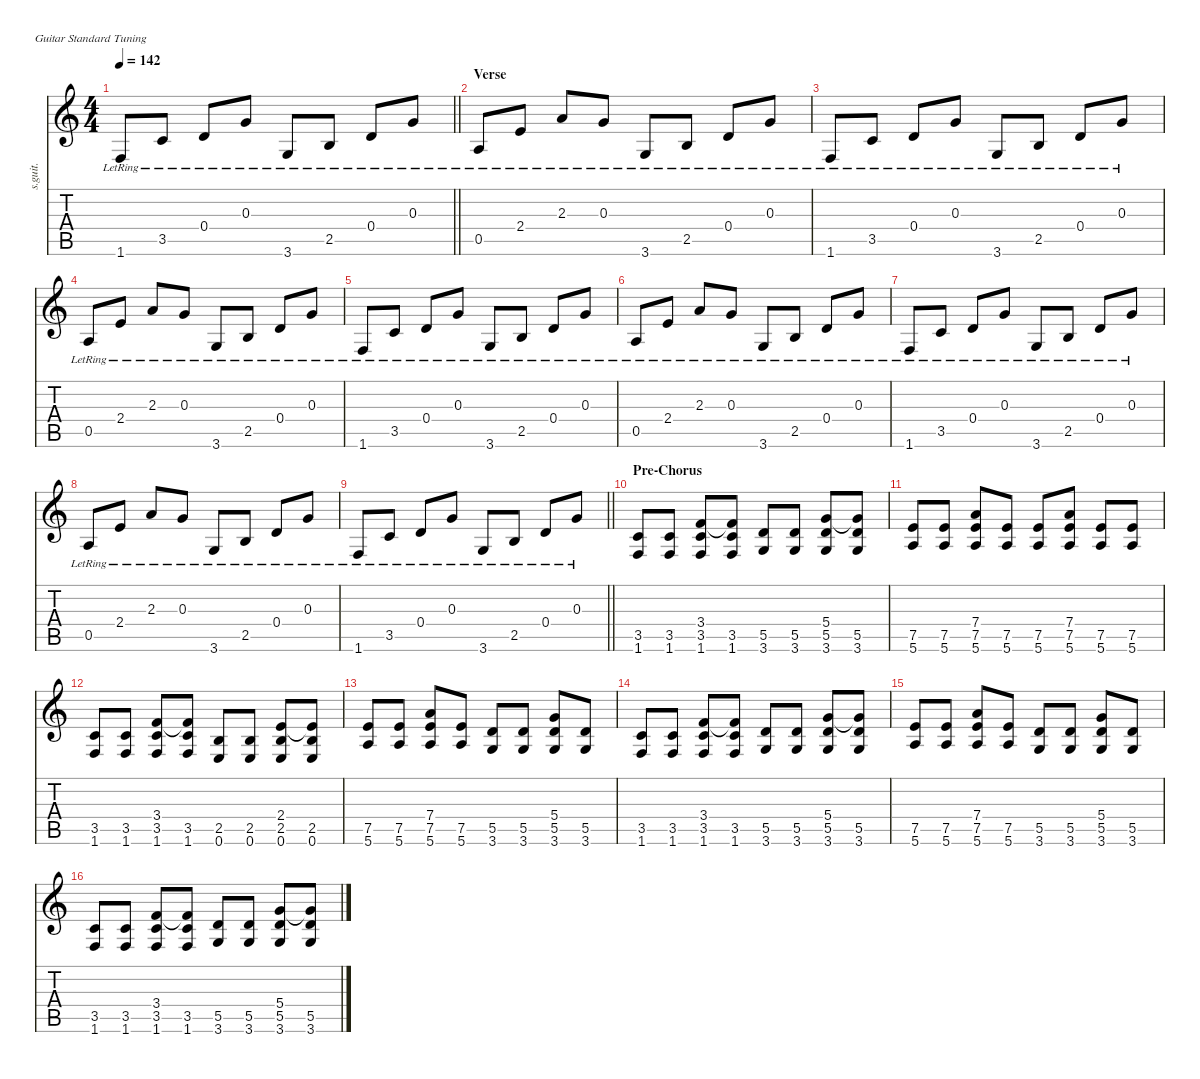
\defaultSystemsLayout 4
\hideDynamics
\bracketExtendMode nobrackets
\otherSystemsTrackNameOrientation horizontal
\track ("Guitar 2" "s.guit.") {defaultSystemsLayout 8 instrument acousticguitarsteel}
\staff {score tabs}
\tuning (E4 B3 G3 D3 A2 E2)
\ts (4 4)
\tempo 142
\clef g2
\barLineRight lightlight
\ks c
1.6{lr}.8{dy f beam Up} 3.5{lr}.8{beam Up} 0.4{lr}.8{beam Up} 0.3{lr}.8{beam Up} 3.6{lr}.8{beam Up} 2.5{lr}.8{beam Up} 0.4{lr}.8{beam Up} 0.3{lr}.8{beam Up} |
\section ("" "Verse")
0.5{lr}.8{beam Up} 2.4{lr}.8{beam Up} 2.3{lr}.8{beam Up} 0.3{lr}.8{beam Up} 3.6{lr}.8{beam Up} 2.5{lr}.8{beam Up} 0.4{lr}.8{beam Up} 0.3{lr}.8{beam Up} |
1.6{lr}.8{beam Up} 3.5{lr}.8{beam Up} 0.4{lr}.8{beam Up} 0.3{lr}.8{beam Up} 3.6{lr}.8{beam Up} 2.5{lr}.8{beam Up} 0.4{lr}.8{beam Up} 0.3{lr}.8{beam Up} |
0.5{lr}.8{beam Up} 2.4{lr}.8{beam Up} 2.3{lr}.8{beam Up} 0.3{lr}.8{beam Up} 3.6{lr}.8{beam Up} 2.5{lr}.8{beam Up} 0.4{lr}.8{beam Up} 0.3{lr}.8{beam Up} |
1.6{lr}.8{beam Up} 3.5{lr}.8{beam Up} 0.4{lr}.8{beam Up} 0.3{lr}.8{beam Up} 3.6{lr}.8{beam Up} 2.5{lr}.8{beam Up} 0.4{lr}.8{beam Up} 0.3{lr}.8{beam Up} |
0.5{lr}.8{beam Up} 2.4{lr}.8{beam Up} 2.3{lr}.8{beam Up} 0.3{lr}.8{beam Up} 3.6{lr}.8{beam Up} 2.5{lr}.8{beam Up} 0.4{lr}.8{beam Up} 0.3{lr}.8{beam Up} |
1.6{lr}.8{beam Up} 3.5{lr}.8{beam Up} 0.4{lr}.8{beam Up} 0.3{lr}.8{beam Up} 3.6{lr}.8{beam Up} 2.5{lr}.8{beam Up} 0.4{lr}.8{beam Up} 0.3{lr}.8{beam Up} |
0.5{lr}.8{beam Up} 2.4{lr}.8{beam Up} 2.3{lr}.8{beam Up} 0.3{lr}.8{beam Up} 3.6{lr}.8{beam Up} 2.5{lr}.8{beam Up} 0.4{lr}.8{beam Up} 0.3{lr}.8{beam Up} |
\barLineRight lightlight
1.6{lr}.8{beam Up} 3.5{lr}.8{beam Up} 0.4{lr}.8{beam Up} 0.3{lr}.8{beam Up} 3.6{lr}.8{beam Up} 2.5{lr}.8{beam Up} 0.4{lr}.8{beam Up} 0.3{lr}.8{beam Up} |
\section ("" "Pre-Chorus")
(3.5 1.6).8{beam Up} (3.5 1.6).8{beam Up} (3.4 3.5 1.6).8{beam Up} (3.4{t} 3.5 1.6).8{beam Up} (5.5 3.6).8{beam Up} (5.5 3.6).8{beam Up} (5.4 5.5 3.6).8{beam Up} (5.4{t} 5.5 3.6).8{beam Up} |
(7.5 5.6).8{beam Up} (7.5 5.6).8{beam Up} (7.4 7.5 5.6).8{beam Up} (7.5 5.6).8{beam Up} (7.5 5.6).8{beam Up} (7.4 7.5 5.6).8{beam Up} (7.5 5.6).8{beam Up} (7.5 5.6).8{beam Up} |
(3.5 1.6).8{beam Up} (3.5 1.6).8{beam Up} (3.4 3.5 1.6).8{beam Up} (3.4{t} 3.5 1.6).8{beam Up} (2.5 0.6).8{beam Up} (2.5 0.6).8{beam Up} (2.4 2.5 0.6).8{beam Up} (2.4{t} 2.5 0.6).8{beam Up} |
(7.5 5.6).8{beam Up} (7.5 5.6).8{beam Up} (7.4 7.5 5.6).8{beam Up} (7.5 5.6).8{beam Up} (5.5 3.6).8{beam Up} (5.5 3.6).8{beam Up} (5.4 5.5 3.6).8{beam Up} (5.5 3.6).8{beam Up} |
(3.5 1.6).8{beam Up} (3.5 1.6).8{beam Up} (3.4 3.5 1.6).8{beam Up} (3.4{t} 3.5 1.6).8{beam Up} (5.5 3.6).8{beam Up} (5.5 3.6).8{beam Up} (5.4 5.5 3.6).8{beam Up} (5.4{t} 5.5 3.6).8{beam Up} |
(7.5 5.6).8{beam Up} (7.5 5.6).8{beam Up} (7.4 7.5 5.6).8{beam Up} (7.5 5.6).8{beam Up} (5.5 3.6).8{beam Up} (5.5 3.6).8{beam Up} (5.4 5.5 3.6).8{beam Up} (5.5 3.6).8{beam Up} |
(3.5 1.6).8{beam Up} (3.5 1.6).8{beam Up} (3.4 3.5 1.6).8{beam Up} (3.4{t} 3.5 1.6).8{beam Up} (5.5 3.6).8{beam Up} (5.5 3.6).8{beam Up} (5.4 5.5 3.6).8{beam Up} (5.4{t} 5.5 3.6).8{beam Up}
